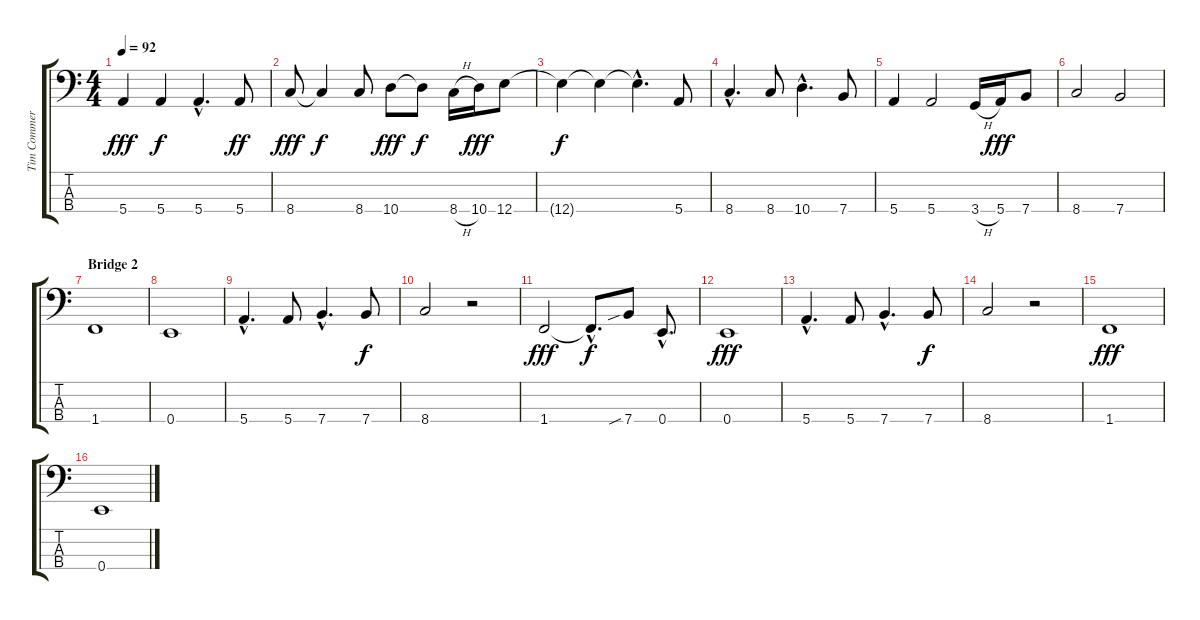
\track ("Tim Commerford" "Tim Commer") {instrument electricbassfinger}
\staff {score tabs}
\tuning (G2 D2 A1 E1) {hide}
\ts (4 4)
\tempo 92
\clef f4
\ks c
5.4.4{dy fff} 5.4.4{dy f} 5.4{hac}.4{d} 5.4.8{dy ff} |
8.4.8{dy fff} 8.4{t}.4{dy f} 8.4.8 10.4.8{dy fff} 10.4{t}.8{dy f} 8.4{h}.16 10.4.16{dy fff} 12.4.8 |
12.4{t}.4{dy f} 12.4{t}.4 12.4{hac t}.4{d} 5.4.8 |
8.4{hac}.4{d} 8.4.8 10.4{hac}.4{d} 7.4.8 |
5.4.4 5.4.2 3.4{h}.16 5.4.16{dy fff} 7.4.8 |
8.4.2 7.4.2 |
\section ("" "Bridge 2")
1.4.1 |
0.4.1 |
5.4{hac}.4{d} 5.4.8 7.4{hac}.4{d} 7.4.8{dy f} |
8.4.2 r.2 |
1.4.2{dy fff} 1.4{hac t}.8{d dy f} 7.4{sib}.8 0.4{hac}.8{d} |
0.4.1{dy fff} |
5.4{hac}.4{d} 5.4.8 7.4{hac}.4{d} 7.4.8{dy f} |
8.4.2 r.2 |
1.4.1{dy fff} |
0.4.1
